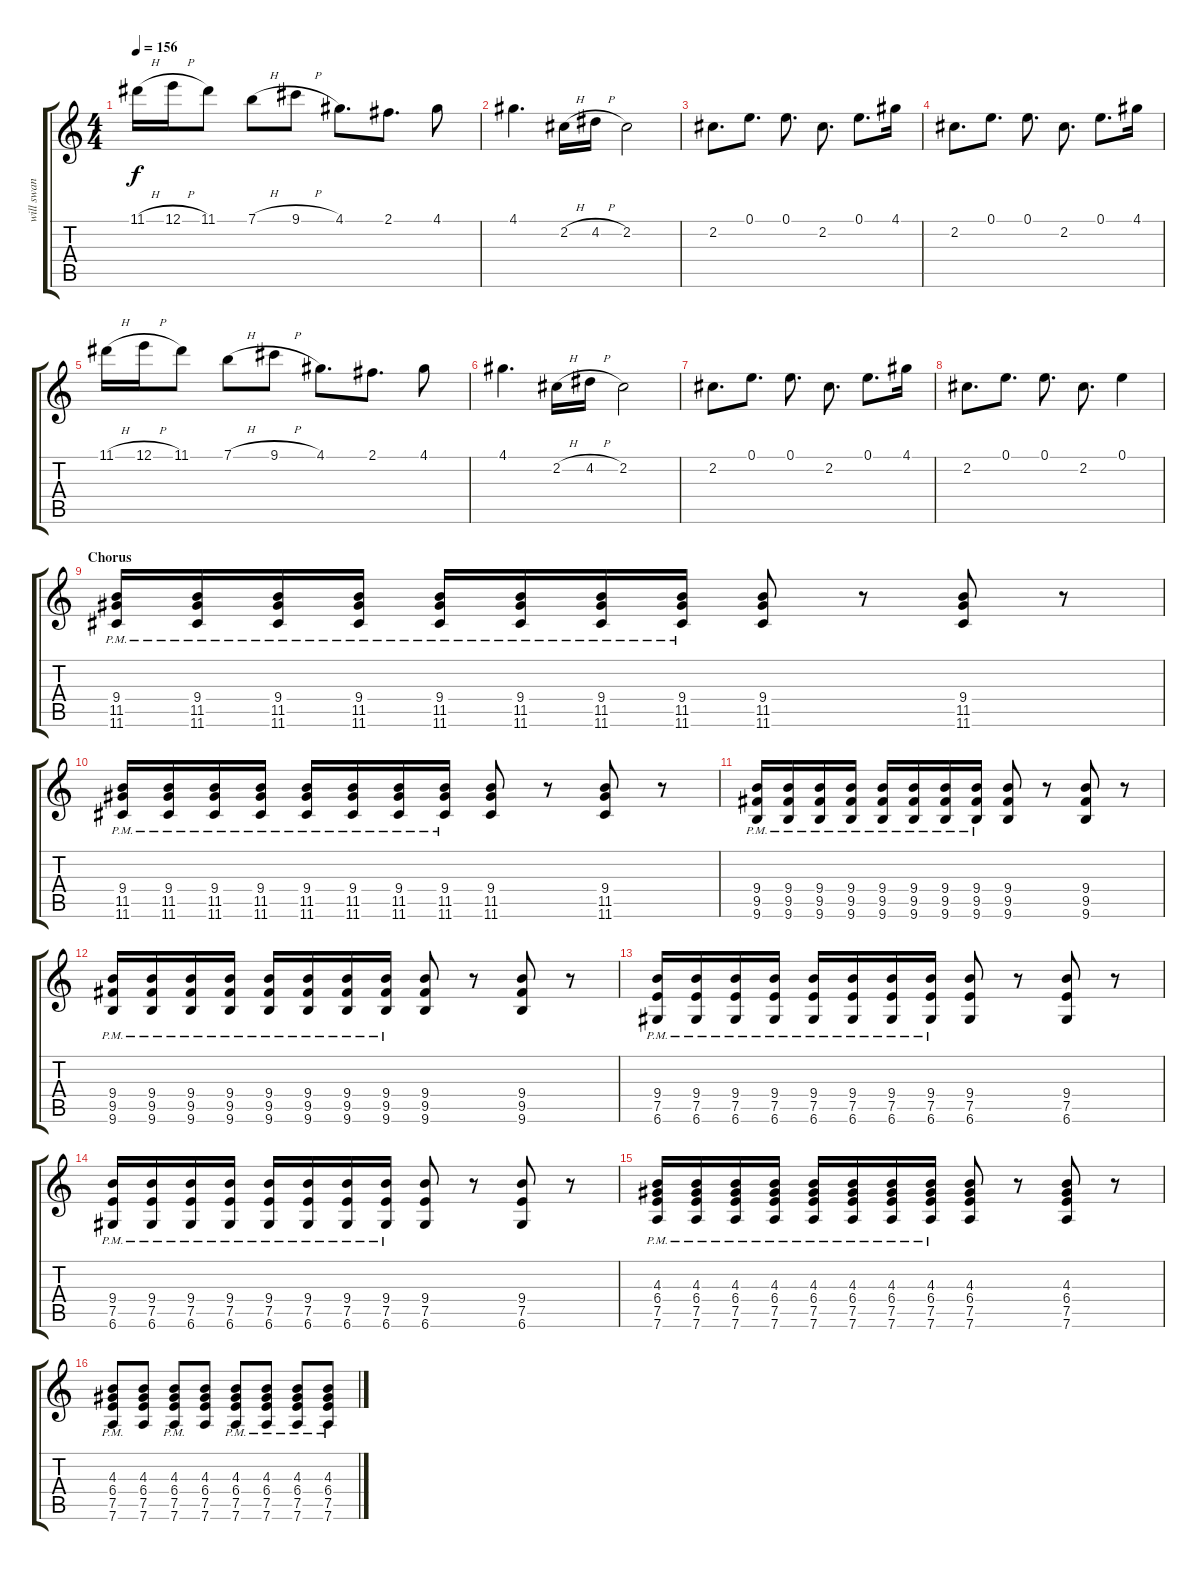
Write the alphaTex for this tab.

\track ("will swan" "will swan") {instrument distortionguitar}
\staff {score tabs}
\tuning (E4 B3 G3 D3 A2 D2) {hide}
\ts (4 4)
\tempo 156
\clef g2
\ks c
11.1{h}.16{dy f} 12.1{h}.16 11.1.8 7.1{h}.8 9.1{h}.8 4.1.8{d} 2.1.8{d} 4.1.8 |
4.1.4{d} 2.2{h}.16 4.2{h}.16 2.2.2 |
2.2.8{d} 0.1.8{d} 0.1.8{d} 2.2.8{d} 0.1.8{d} 4.1.16 |
2.2.8{d} 0.1.8{d} 0.1.8{d} 2.2.8{d} 0.1.8{d} 4.1.16 |
11.1{h}.16 12.1{h}.16 11.1.8 7.1{h}.8 9.1{h}.8 4.1.8{d} 2.1.8{d} 4.1.8 |
4.1.4{d} 2.2{h}.16 4.2{h}.16 2.2.2 |
2.2.8{d} 0.1.8{d} 0.1.8{d} 2.2.8{d} 0.1.8{d} 4.1.16 |
2.2.8{d} 0.1.8{d} 0.1.8{d} 2.2.8{d} 0.1.4 |
\section ("" "Chorus")
(9.4 11.5{pm} 11.6{pm}).16 (9.4 11.5{pm} 11.6{pm}).16 (9.4 11.5{pm} 11.6{pm}).16 (9.4 11.5{pm} 11.6).16 (9.4 11.5{pm} 11.6{pm}).16 (9.4 11.5{pm} 11.6{pm}).16 (9.4 11.5{pm} 11.6{pm}).16 (9.4 11.5{pm} 11.6{pm}).16 (9.4 11.5 11.6).8 r.8 (9.4 11.5 11.6).8 r.8 |
(9.4{pm} 11.5{pm} 11.6{pm}).16 (9.4{pm} 11.5{pm} 11.6{pm}).16 (9.4{pm} 11.5{pm} 11.6{pm}).16 (9.4{pm} 11.5{pm} 11.6{pm}).16 (9.4{pm} 11.5{pm} 11.6{pm}).16 (9.4{pm} 11.5{pm} 11.6{pm}).16 (9.4{pm} 11.5{pm} 11.6{pm}).16 (9.4{pm} 11.5{pm} 11.6{pm}).16 (9.4 11.5 11.6).8 r.8 (9.4 11.5 11.6).8 r.8 |
(9.4{pm} 9.5{pm} 9.6{pm}).16 (9.4{pm} 9.5{pm} 9.6{pm}).16 (9.4{pm} 9.5{pm} 9.6{pm}).16 (9.4{pm} 9.5{pm} 9.6{pm}).16 (9.4{pm} 9.5{pm} 9.6{pm}).16 (9.4{pm} 9.5{pm} 9.6{pm}).16 (9.4{pm} 9.5{pm} 9.6{pm}).16 (9.4{pm} 9.5{pm} 9.6{pm}).16 (9.4 9.5 9.6).8 r.8 (9.4 9.5 9.6).8 r.8 |
(9.4{pm} 9.5{pm} 9.6{pm}).16 (9.4{pm} 9.5{pm} 9.6{pm}).16 (9.4{pm} 9.5{pm} 9.6{pm}).16 (9.4{pm} 9.5{pm} 9.6{pm}).16 (9.4{pm} 9.5{pm} 9.6{pm}).16 (9.4{pm} 9.5{pm} 9.6{pm}).16 (9.4{pm} 9.5{pm} 9.6{pm}).16 (9.4{pm} 9.5{pm} 9.6{pm}).16 (9.4 9.5 9.6).8 r.8 (9.4 9.5 9.6).8 r.8 |
(9.4{pm} 7.5{pm} 6.6{pm}).16 (9.4{pm} 7.5{pm} 6.6{pm}).16 (9.4{pm} 7.5{pm} 6.6{pm}).16 (9.4{pm} 7.5{pm} 6.6{pm}).16 (9.4{pm} 7.5{pm} 6.6{pm}).16 (9.4{pm} 7.5{pm} 6.6{pm}).16 (9.4{pm} 7.5{pm} 6.6{pm}).16 (9.4{pm} 7.5{pm} 6.6{pm}).16 (9.4 7.5 6.6).8 r.8 (9.4 7.5 6.6).8 r.8 |
(9.4{pm} 7.5{pm} 6.6{pm}).16 (9.4{pm} 7.5{pm} 6.6{pm}).16 (9.4{pm} 7.5{pm} 6.6{pm}).16 (9.4{pm} 7.5{pm} 6.6{pm}).16 (9.4{pm} 7.5{pm} 6.6{pm}).16 (9.4{pm} 7.5{pm} 6.6{pm}).16 (9.4{pm} 7.5{pm} 6.6{pm}).16 (9.4{pm} 7.5{pm} 6.6{pm}).16 (9.4 7.5 6.6).8 r.8 (9.4 7.5 6.6).8 r.8 |
(4.3{pm} 6.4{pm} 7.5{pm} 7.6{pm}).16 (4.3{pm} 6.4{pm} 7.5{pm} 7.6{pm}).16 (4.3{pm} 6.4{pm} 7.5{pm} 7.6{pm}).16 (4.3{pm} 6.4{pm} 7.5{pm} 7.6{pm}).16 (4.3{pm} 6.4{pm} 7.5{pm} 7.6{pm}).16 (4.3{pm} 6.4{pm} 7.5{pm} 7.6{pm}).16 (4.3{pm} 6.4{pm} 7.5{pm} 7.6{pm}).16 (4.3{pm} 6.4{pm} 7.5{pm} 7.6{pm}).16 (4.3 6.4 7.5 7.6).8 r.8 (4.3 6.4 7.5 7.6).8 r.8 |
(4.3{pm} 6.4{pm} 7.5{pm} 7.6{pm}).8 (4.3 6.4 7.5 7.6).8 (4.3{pm} 6.4{pm} 7.5{pm} 7.6{pm}).8 (4.3 6.4 7.5 7.6).8 (4.3{pm} 6.4{pm} 7.5{pm} 7.6{pm}).8 (4.3{pm} 6.4{pm} 7.5{pm} 7.6{pm}).8 (4.3{pm} 6.4{pm} 7.5{pm} 7.6{pm}).8 (4.3{pm} 6.4{pm} 7.5{pm} 7.6{pm}).8
